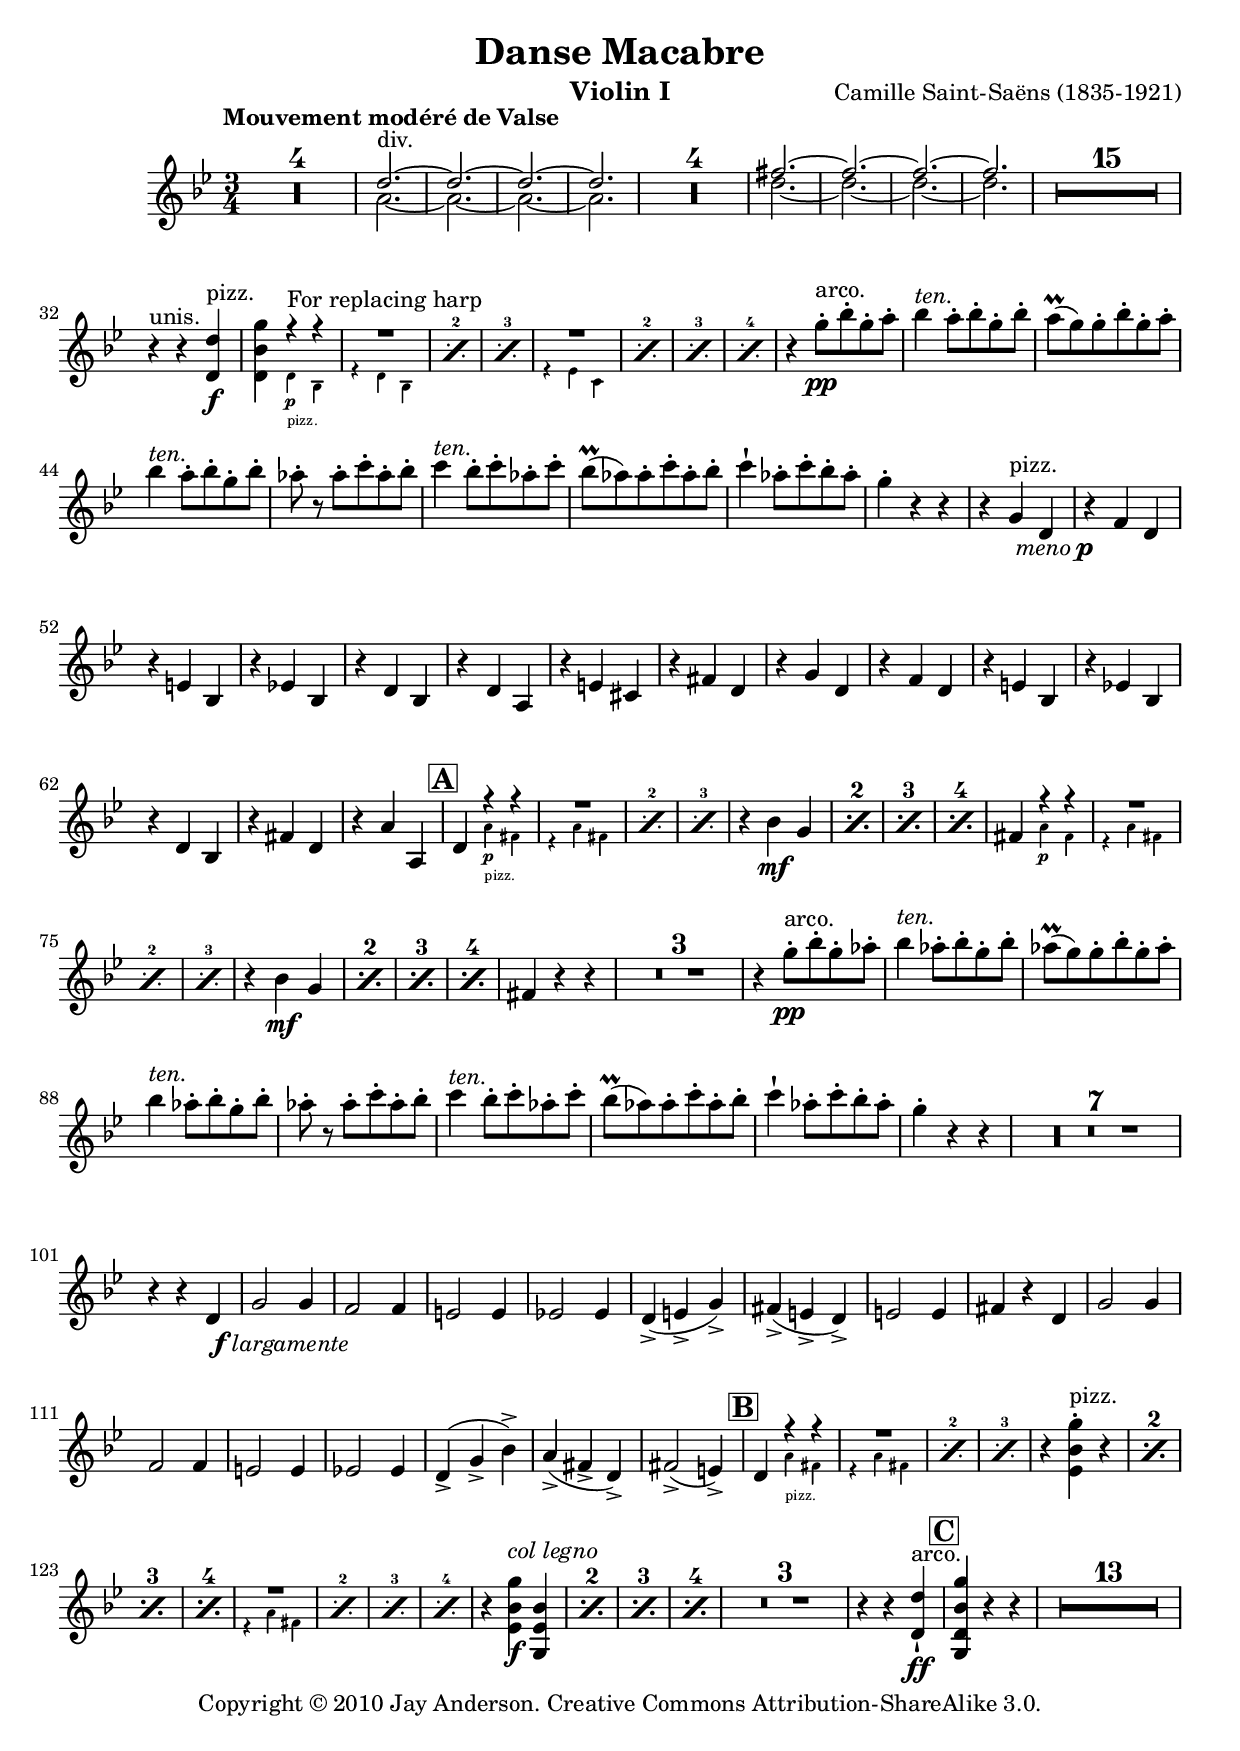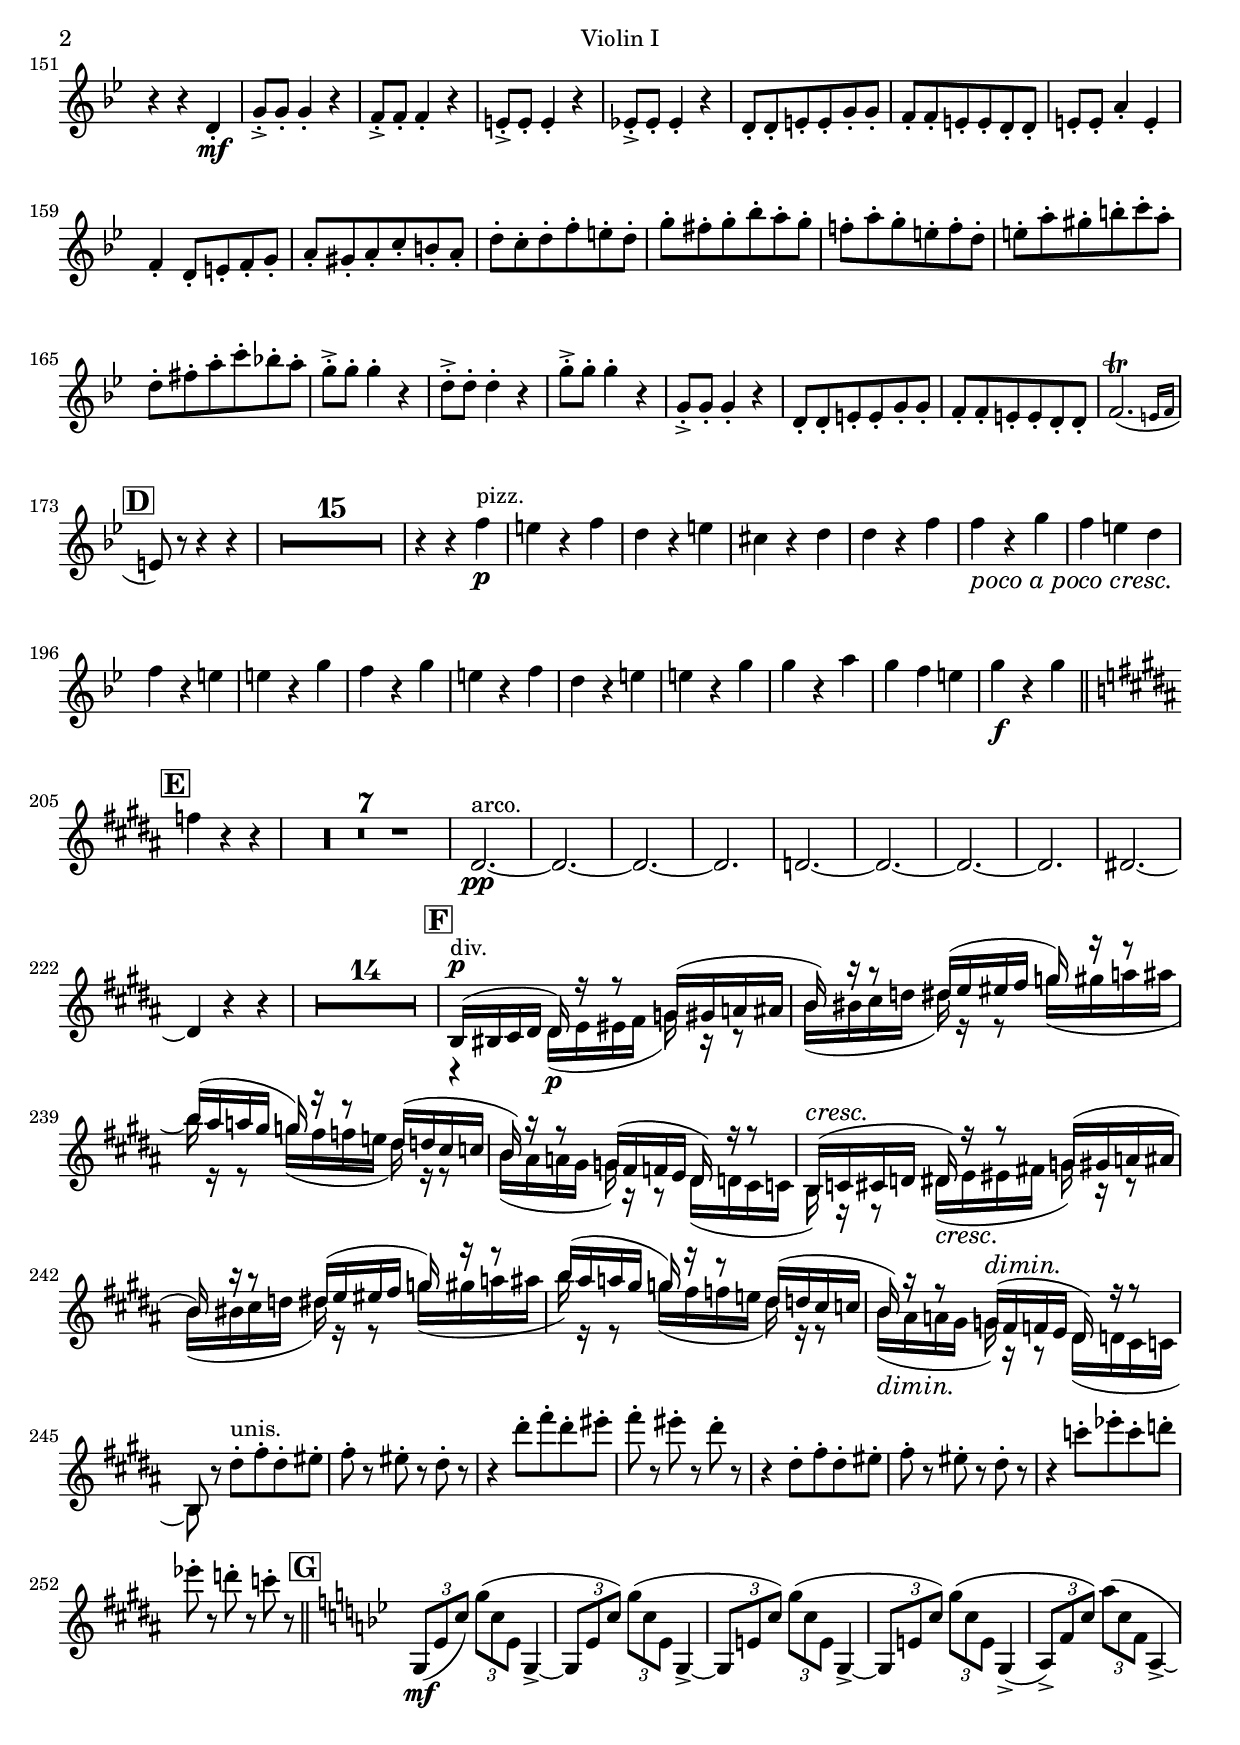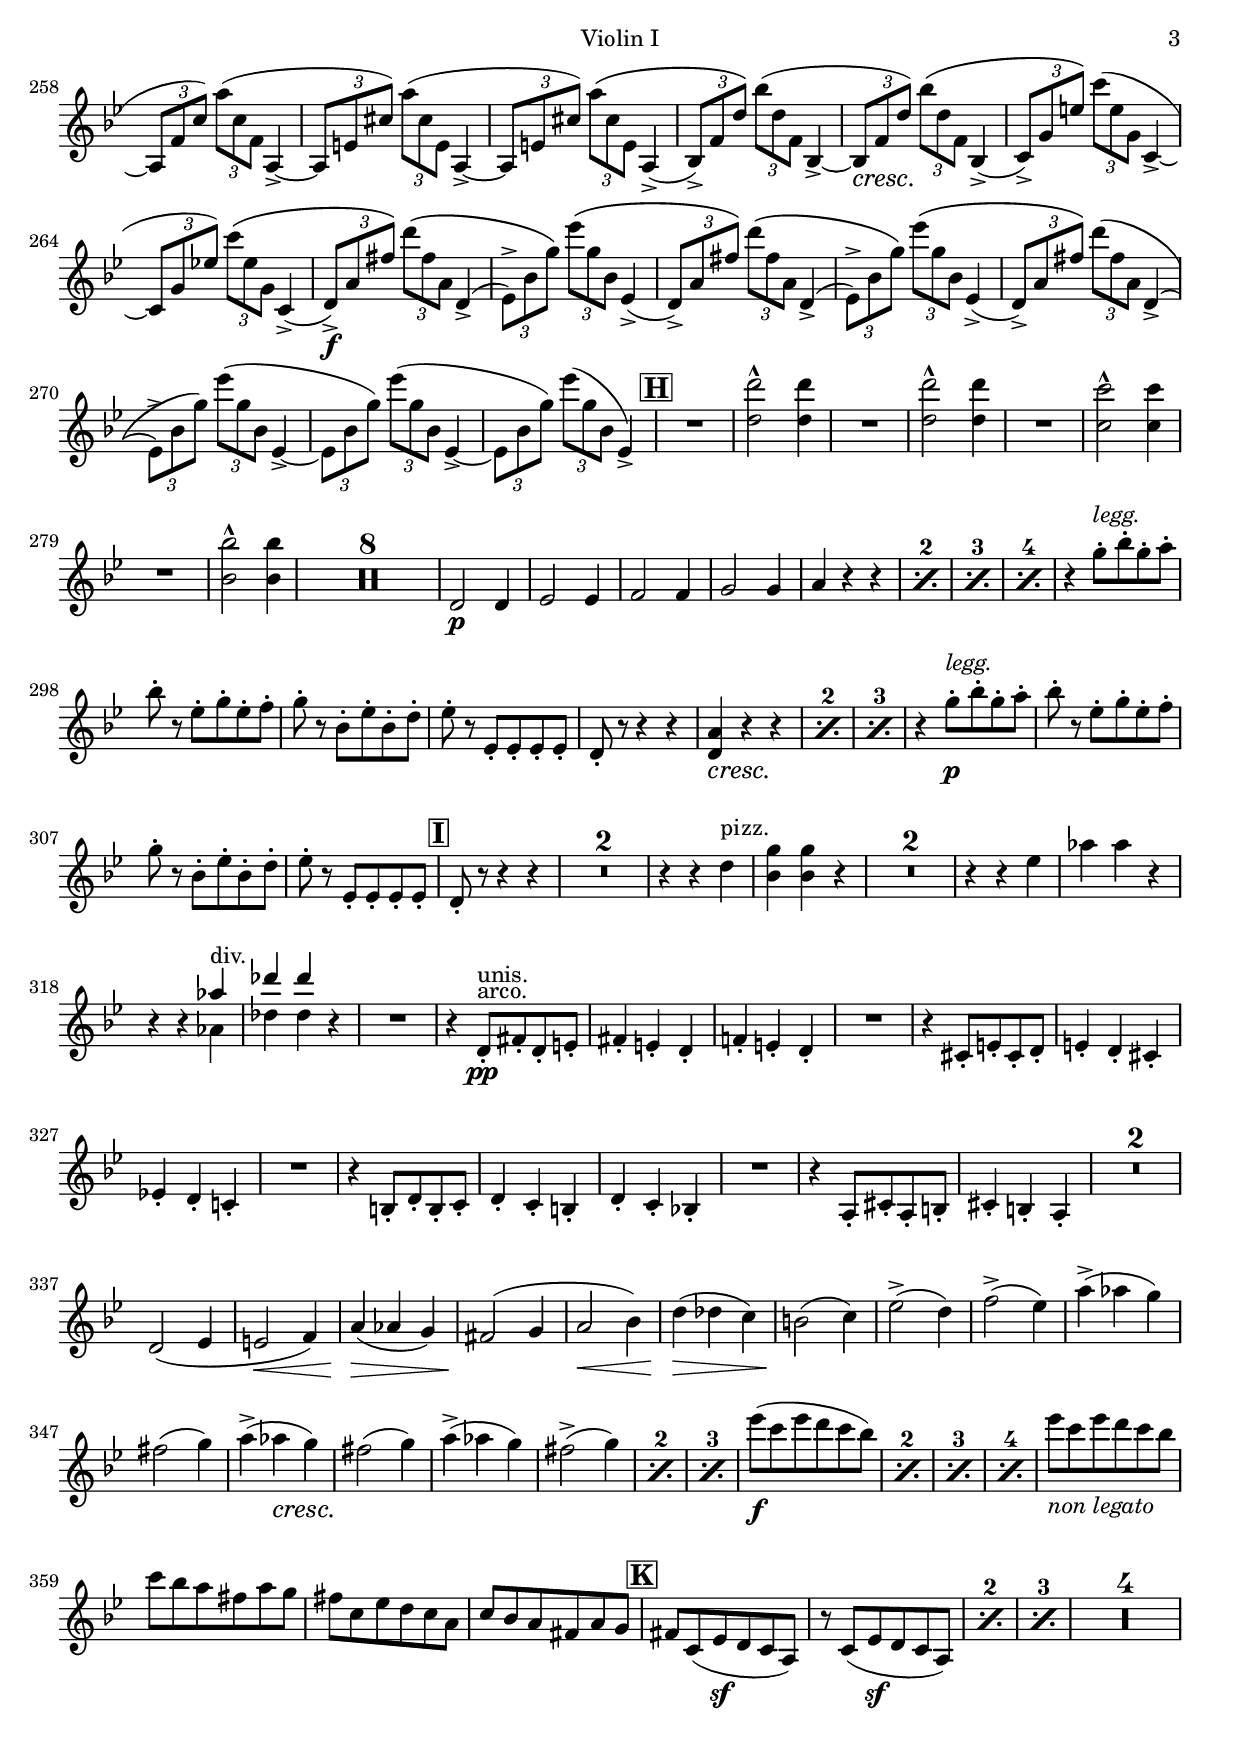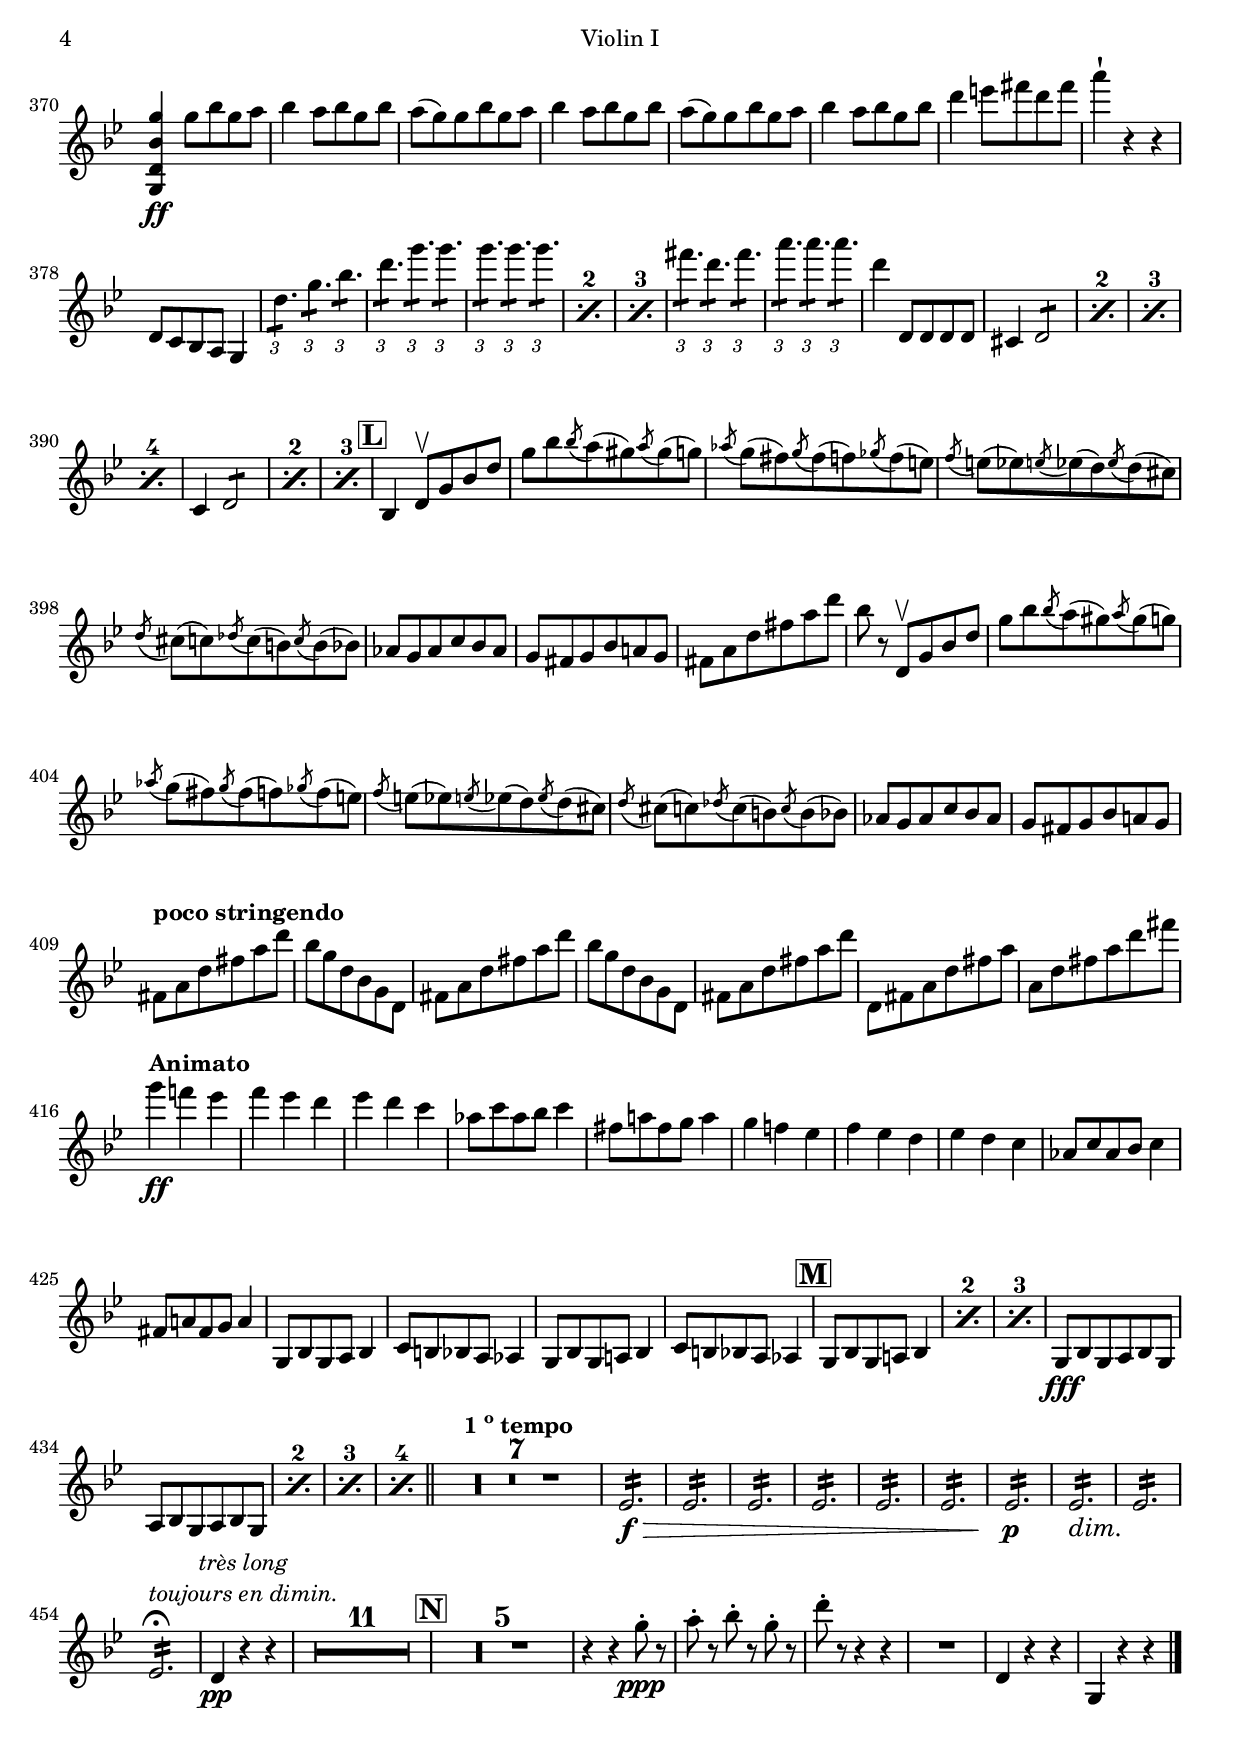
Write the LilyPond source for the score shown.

\version "2.13.19"

\version "2.13.21"

ffAnimatoMarkup = \markup {\dynamic ff \normal-text \italic { animato } }
ffAnimato = #(make-dynamic-script ffAnimatoMarkup)
fLargamenteMarkup = \markup {\whiteout { \dynamic f \normal-text \italic { largamente } } }
fLargamente = #(make-dynamic-script fLargamenteMarkup)
fMarcatissimoMarkup = \markup {\dynamic f \normal-text \italic { marcatissimo } }
fMarcatissimo = #(make-dynamic-script fMarcatissimoMarkup)
fAppassionatoMarkup = \markup {\whiteout { \dynamic f \normal-text \italic { "appassionato " } } }
fAppassionato = #(make-dynamic-script fAppassionatoMarkup)
fDeclameMarkup = \markup {\whiteout { \dynamic f \normal-text \italic { déclamé } } }
fDeclame = #(make-dynamic-script fDeclameMarkup)
menoPMarkup = \markup {\normal-text \italic meno \dynamic p}
menoP = #(make-dynamic-script menoPMarkup)
ten = \markup {\italic ten.}
espress = \markup {\whiteout \italic espress.}
colLegno = \markup {\whiteout \italic {col legno}}
div = \markup {\whiteout div.}
unis = \markup {\whiteout unis.}
pizz = \markup {\whiteout pizz.}
arco = \markup {\whiteout arco.}
arcoCaution = \markup {\smaller {(arco.)}}
legg = \markup {\italic legg.}
nonLegato = \markup {\italic {non legato}}
pocoStringendo = \markup {\italic {poco stringendo}}
tresLongToujoursEnDimin = \markup {\whiteout {\italic \center-column{\line {très long} \line {toujours en dimin.}}}}
forReplacingHarp = \markup{\whiteout {For replacing harp}}

justPocoAPocoCresc = #(make-music 'CrescendoEvent 'span-direction START 'span-type 'text 'span-text "poco a poco cresc." 'tweaks '((dash-period . -1.0)))
justCresc = #(make-music 'CrescendoEvent 'span-direction START 'span-type 'text 'span-text "cresc." 'tweaks '((dash-period . -1.0)))
justDimin = #(make-music 'DecrescendoEvent 'span-direction START 'span-type 'text 'span-text "dimin." 'tweaks '((dash-period . -1.0)))
dimMarkup = \markup {\whiteout \italic dim.}
justDim = #(make-music 'DecrescendoEvent 'span-direction START 'span-type 'text 'span-text dimMarkup 'tweaks '((dash-period . -1.0)))

slashedGrace = #(define-music-function (parser location music) (ly:music?)
#{
  \override Stem #'stroke-style = #"grace"
  \grace $music
  \revert Stem #'stroke-style
#})

stop =
#(define-music-function (parser location music) (ly:music?)
  (set! (ly:music-property music 'tweaks)
        (acons 'before-line-breaking
               (lambda (grob)
                 (let ((dots (ly:grob-object grob 'dot)))
                   (ly:grob-set-property! grob 'duration-log 2)
                   (and (ly:grob? dots)
                        (ly:grob-set-property! dots 'dot-count 0))))
               (ly:music-property music 'tweaks)))
  music)

setCue = #(define-music-function (parser location instr) (string?)
#{ \set Voice.instrumentCueName = #$instr #})

namedCueDuring = #(define-music-function (parser location cuename instr mus) (string? string? ly:music?)
#{
  \tag #'cued { \cueDuring #$cuename #UP { \setCue #$instr $mus } }
  \tag #'uncued $mus
#})

boxMark = #(define-music-function (parser location markp) (string?)
#{
  \mark \markup { \box \bold $markp }
#})

outline =
{
  \set Score.tempoHideNote = ##t
  \time 3/4
  \tempo \markup {Mouvement modéré de Valse} 2.=60
  s2.*64 |

  \boxMark "A"
  s2.*52 |

  \boxMark "B"
  s2.*20 |

  \boxMark "C"
  s2.*36 |

  \boxMark "D"
  s2.*32 | \bar "||"

  \boxMark "E"
  s2.*32 |

  \boxMark "F"
  s2.*16 | \bar "||"

  \boxMark "G"
  s2.*20 |

  \boxMark "H"
  s2.*36 |

  \boxMark "I"
  s2.*53 |

  \boxMark "K"
  s2.*32 |

  \boxMark "L"
  %s2.*36 |
  s2.*15 |
  \tempo "poco stringendo"
  s2.*7 |
  \tempo "Animato"
  s2.*14 |

  \boxMark "M"
  s2.*8 | \bar "||"
  \tempo \markup {1 \super o tempo} 2.=60
  s2.*29 |

  \boxMark "N"
  s2.*11 | \bar "|."
}

afterGraceFraction = #(cons 15 16)

\layout
{
  \context
  {
    \Score
    skipBars = ##t
    extraNatural = ##f
    \override PaperColumn #'keep-inside-line = ##t
    \override NonMusicalPaperColumn #'keep-inside-line = ##t
    autoAccidentals = #`(Staff ,(make-accidental-rule 'same-octave 0)
                               ,(make-accidental-rule 'any-octave 0)
                               ,(make-accidental-rule 'same-octave 1))
    markFormatter = #format-mark-numbers
    \override Beam #'breakable = ##t
    countPercentRepeats = ##t
  }

  \context
  {
    \RemoveEmptyStaffContext
  }
}

\midi
{
  \context
  {
    \Voice
    \remove "Dynamic_performer"
  }
}

\paper
{
  ragged-right = ##f
  ragged-last = ##f
  ragged-bottom = ##f
  ragged-last-bottom = ##f
}

\version "2.13.22"

\version "2.13.21"

ffAnimatoMarkup = \markup {\dynamic ff \normal-text \italic { animato } }
ffAnimato = #(make-dynamic-script ffAnimatoMarkup)
fLargamenteMarkup = \markup {\whiteout { \dynamic f \normal-text \italic { largamente } } }
fLargamente = #(make-dynamic-script fLargamenteMarkup)
fMarcatissimoMarkup = \markup {\dynamic f \normal-text \italic { marcatissimo } }
fMarcatissimo = #(make-dynamic-script fMarcatissimoMarkup)
fAppassionatoMarkup = \markup {\whiteout { \dynamic f \normal-text \italic { "appassionato " } } }
fAppassionato = #(make-dynamic-script fAppassionatoMarkup)
fDeclameMarkup = \markup {\whiteout { \dynamic f \normal-text \italic { déclamé } } }
fDeclame = #(make-dynamic-script fDeclameMarkup)
menoPMarkup = \markup {\normal-text \italic meno \dynamic p}
menoP = #(make-dynamic-script menoPMarkup)
ten = \markup {\italic ten.}
espress = \markup {\whiteout \italic espress.}
colLegno = \markup {\whiteout \italic {col legno}}
div = \markup {\whiteout div.}
unis = \markup {\whiteout unis.}
pizz = \markup {\whiteout pizz.}
arco = \markup {\whiteout arco.}
arcoCaution = \markup {\smaller {(arco.)}}
legg = \markup {\italic legg.}
nonLegato = \markup {\italic {non legato}}
pocoStringendo = \markup {\italic {poco stringendo}}
tresLongToujoursEnDimin = \markup {\whiteout {\italic \center-column{\line {très long} \line {toujours en dimin.}}}}
forReplacingHarp = \markup{\whiteout {For replacing harp}}

justPocoAPocoCresc = #(make-music 'CrescendoEvent 'span-direction START 'span-type 'text 'span-text "poco a poco cresc." 'tweaks '((dash-period . -1.0)))
justCresc = #(make-music 'CrescendoEvent 'span-direction START 'span-type 'text 'span-text "cresc." 'tweaks '((dash-period . -1.0)))
justDimin = #(make-music 'DecrescendoEvent 'span-direction START 'span-type 'text 'span-text "dimin." 'tweaks '((dash-period . -1.0)))
dimMarkup = \markup {\whiteout \italic dim.}
justDim = #(make-music 'DecrescendoEvent 'span-direction START 'span-type 'text 'span-text dimMarkup 'tweaks '((dash-period . -1.0)))

slashedGrace = #(define-music-function (parser location music) (ly:music?)
#{
  \override Stem #'stroke-style = #"grace"
  \grace $music
  \revert Stem #'stroke-style
#})

stop =
#(define-music-function (parser location music) (ly:music?)
  (set! (ly:music-property music 'tweaks)
        (acons 'before-line-breaking
               (lambda (grob)
                 (let ((dots (ly:grob-object grob 'dot)))
                   (ly:grob-set-property! grob 'duration-log 2)
                   (and (ly:grob? dots)
                        (ly:grob-set-property! dots 'dot-count 0))))
               (ly:music-property music 'tweaks)))
  music)

setCue = #(define-music-function (parser location instr) (string?)
#{ \set Voice.instrumentCueName = #$instr #})

namedCueDuring = #(define-music-function (parser location cuename instr mus) (string? string? ly:music?)
#{
  \tag #'cued { \cueDuring #$cuename #UP { \setCue #$instr $mus } }
  \tag #'uncued $mus
#})

boxMark = #(define-music-function (parser location markp) (string?)
#{
  \mark \markup { \box \bold $markp }
#})

outline =
{
  \set Score.tempoHideNote = ##t
  \time 3/4
  \tempo \markup {Mouvement modéré de Valse} 2.=60
  s2.*64 |

  \boxMark "A"
  s2.*52 |

  \boxMark "B"
  s2.*20 |

  \boxMark "C"
  s2.*36 |

  \boxMark "D"
  s2.*32 | \bar "||"

  \boxMark "E"
  s2.*32 |

  \boxMark "F"
  s2.*16 | \bar "||"

  \boxMark "G"
  s2.*20 |

  \boxMark "H"
  s2.*36 |

  \boxMark "I"
  s2.*53 |

  \boxMark "K"
  s2.*32 |

  \boxMark "L"
  %s2.*36 |
  s2.*15 |
  \tempo "poco stringendo"
  s2.*7 |
  \tempo "Animato"
  s2.*14 |

  \boxMark "M"
  s2.*8 | \bar "||"
  \tempo \markup {1 \super o tempo} 2.=60
  s2.*29 |

  \boxMark "N"
  s2.*11 | \bar "|."
}

afterGraceFraction = #(cons 15 16)

\layout
{
  \context
  {
    \Score
    skipBars = ##t
    extraNatural = ##f
    \override PaperColumn #'keep-inside-line = ##t
    \override NonMusicalPaperColumn #'keep-inside-line = ##t
    autoAccidentals = #`(Staff ,(make-accidental-rule 'same-octave 0)
                               ,(make-accidental-rule 'any-octave 0)
                               ,(make-accidental-rule 'same-octave 1))
    markFormatter = #format-mark-numbers
    \override Beam #'breakable = ##t
    countPercentRepeats = ##t
  }

  \context
  {
    \RemoveEmptyStaffContext
  }
}

\midi
{
  \context
  {
    \Voice
    \remove "Dynamic_performer"
  }
}

\paper
{
  ragged-right = ##f
  ragged-last = ##f
  ragged-bottom = ##f
  ragged-last-bottom = ##f
}


% NOTE: The #'violinHarp tag is used to remove the cue voice. If this is not
% done then where this part is quoted rests are printed instead. This is an
% unfiled lilypond bug.

violinOne = \relative c''
{
  \key g \minor
  R2.*4 |
  s1*0^\div
  << {d2.~ | d~ | d~ | d |} \\ {a2.~ | a~ | a~ | a |} >> |
  R2.*4 |
  << {fis'2.~ | fis~ | fis~ | fis |} \\ {d2.~ | d~ | d~ | d |} >> |
  R2.*15 |
  r4^\unis r <d d,>^\pizz\f |
  <g bes, d,>
  <<
    {
      \voiceOne
      r^\forReplacingHarp r |
      R2. |
      s2.*2 |
      R2. |
      s2.*3 |
      \oneVoice
    }
    \tag #'violinHarp
    \new CueVoice
    {
      \voiceTwo
      d,4\p_\pizz bes |
      \repeat percent 3 {r d bes |}
      \repeat percent 4 {r ees c |}
    }
  >>
  r4 g''8-.^\arco\pp bes-. g-. a-. |
  bes4^\ten a8-. bes-. g-. bes-. |
  a(\prall g) g-. bes-. g-. a-. |
  bes4^\ten a8-. bes-. g-. bes-. |
  aes-. r aes-. c-. aes-. bes-. |
  c4^\ten bes8-. c-. aes-. c-. |
  bes(\prall aes) aes-. c-. aes-. bes-. |
  c4-| aes8-. c-. bes-. aes-. |
  g4-. r r |
  r
    \once \override Staff.DynamicText #'self-alignment-X = #LEFT
    g,^\pizz\menoP d |
  r f d |
  r e bes |
  r ees bes |
  r d bes |
  r d a |
  r e' cis |
  r fis d |
  r g d |
  r f d |
  r e bes |
  r ees bes |
  r d bes |
  r fis' d |
  r a' a, |

  %A
  d
  <<
    {
      \voiceOne
      r r |
      R2. |
      s2.*2 |
      \oneVoice
    }
    \tag #'violinHarp
    \new CueVoice
    {
      \voiceTwo
      a'4\p_\pizz fis |
      \repeat percent 3 {r a fis} |
    }
  >>
  \repeat percent 4 {r4 bes\mf g |}
  fis4
  <<
    {
      \voiceOne
      r r |
      R2. |
      s2.*2 |
      \oneVoice
    }
    \tag #'violinHarp
    \new CueVoice
    {
      \voiceTwo
      a4\p fis |
      \repeat percent 3 {r4 a fis} |
    }
  >> |
  \repeat percent 4 {r4 bes\mf g |}
  fis4 r r |
  R2.*3 |
  r4 g'8-.^\arco\pp bes-. g-. aes-. |
  bes4^\ten aes8-. bes-. g-. bes-. |
  aes(\prall g) g-. bes-. g-. aes-. |
  bes4^\ten aes8-. bes-. g-. bes-. |
  aes-. r aes-. c-. aes-. bes-. |
  c4^\ten bes8-. c-. aes-. c-. |
  bes(\prall aes) aes-. c-. aes-. bes-. |
  c4-| aes8-. c-. bes-. aes-. |
  g4-. r r |
  R2.*7 |
  r4 r
    \once \override Staff.DynamicText #'self-alignment-X = #LEFT
    d,4\fLargamente | \noBreak
  g2 g4 |
  f2 f4 |
  e2 e4 |
  ees2 ees4 |
  d4->( e-> g->) |
  fis->( e-> d->) |
  e2 e4 |
  fis4 r d |
  g2 g4 |
  f2 f4 |
  e2 e4 |
  ees2 ees4 |
  d4->( g-> bes->) |
  a->( fis-> d->) |
  fis2->( e4->) |

  %B
  d4
  <<
    {
      \voiceOne
      r r |
      R2. |
      s2.*2 |
      \oneVoice
    }
    \tag #'violinHarp
    \new CueVoice
    {
      \voiceTwo
      a'4_\pizz fis |
      \repeat percent 3 {r4 a fis} |
    }
  >>
  \repeat percent 4 {r4 <g' bes, ees,>-.^\pizz r |}
  <<
    {
      \voiceOne
      R2. |
      s2.*3 |
      \oneVoice
    }
    \tag #'violinHarp
    \new CueVoice
    {
      \voiceTwo
      \repeat percent 4 {r4 a, fis} |
    }
  >>
  \repeat percent 4 {r4 <g' bes, ees,>\f^\colLegno <bes, ees, g,> |}
  R2.*3 |
  r4 r <d d,>4-|^\arco\ff |

  %C
  <g bes, d, g,>4 r r |
  R2.*13 |
  r4 r d,-.\mf |
  g8-.-> g-. g4-. r |
  f8-.-> f-. f4-. r |
  e8-.-> e-. e4-. r |
  ees8-.-> ees-. ees4-. r |
  d8-. d-. e-. e-. g-. g-. |
  f-. f-. e-. e-. d-. d-. |
  e-. e-. a4-. e-. |
  f4-. d8-. e-. f-. g-. |
  a-. gis-. a-. c-. b-. a-. |
  d-. c-. d-. f-. e-. d-. |
  g-. fis-. g-. bes-. a-. g-. |
  f-. a-. g-. e-. f-. d-. |
  e-. a-. gis-. b-. c-. a-. |
  d,-. fis-. a-. c-. bes-. a-. |
  g8-.-> g-. g4-. r |
  d8-.-> d-. d4-. r |
  g8-.-> g-. g4-. r |
  g,8-.-> g-. g4-. r |
  d8-. d-. e-. e-. g-. g-. |
  f-. f-. e-. e-. d-. d-. |
  \afterGrace f2.(\trill {e16[ f]} |

  %D
  e8) r r4 r |
  R2.*15 |
  r4 r f'^\pizz\p |
  e r f |
  d r e |
  cis r d |
  d r f |
  f\justPocoAPocoCresc r g | \noBreak
  f e d |
  f r e |
  e r g |
  f r g |
  e r f |
  d r e |
  e r g |
  g r a |
  g f e |
  g\f r g |

  %E
  \key b \major
  f4 r r |
  R2.*7 |
  dis,2.~\pp^\arco |
  dis~ | dis~ | dis |
  d~ | d~ | d~ | d |
  dis~ |
  dis4 r r |
  R2.*14 |

  %F
  s1*0^\div
  <<
    {
      \dynamicUp
      b16(\p bis cis dis dis) r r8 g16( gis a ais |
      b) r r8 dis16( e eis fis g) r r8 |
      b16( ais a gis g) r r8 dis16( d cis c |
      b) r r8 g16( fis f e dis) r r8 |
      b16(\justCresc c cis d dis) r r8 g16( gis a ais |
      b) r r8 dis16( e eis fis g) r r8 |
      b16( ais a gis g) r r8 dis16( d cis c |
      b)\! r r8 g16(\justDimin fis f e dis) r r8 |
      b8\!
    }
    \\
    {
      r4 dis16(\p e eis fis g) r r8 |
      b16( bis cis d dis) r r8 g16( gis a ais |
      b) r r8 g16( fis f e dis) r r8 |
      b16( ais a gis g) r r8 dis16( d cis c |
      b) r r8 dis16(\justCresc e eis fis g) r r8 |
      b16( bis cis d dis) r r8 g16( gis a ais |
      b) r r8 g16( fis f e dis)\! r r8 |
      b16(\justDimin ais a gis g) r r8 dis16( d cis c |
      b8)\!
    }
  >> r8 dis'8-.^\unis fis-. dis-. eis-. |
  fis-. r eis-. r dis-. r |
  r4 dis'8-. fis-. dis-. eis-. |
  fis-. r eis-. r dis-. r |
  r4 dis,8-. fis-. dis-. eis-. |
  fis-. r eis-. r dis-. r |
  r4 c'8-. ees-. c-. d-. |
  ees-. r d-. r c-. r |

  %G
  \key g \minor
  \times 2/3 {g,,8(\mf ees' c')} \times 2/3 {g'( c, ees,} g,4~-> |
  \times 2/3 {g8 ees' c')} \times 2/3 {g'( c, ees,} g,4~-> |
  \times 2/3 {g8 e' c')} \times 2/3 {g'( c, e,} g,4~-> |
  \times 2/3 {g8 e' c')} \times 2/3 {g'\( c, e,} g,4(-> |
  \times 2/3 {a8)-> f' c'\)} \times 2/3 {a'( c, f,} a,4~-> |
  \times 2/3 {a8 f' c')} \times 2/3 {a'( c, f,} a,4~-> |
  \times 2/3 {a8 e' cis')} \times 2/3 {a'( cis, e,} a,4~-> |
  \times 2/3 {a8 e' cis')} \times 2/3 {a'\( cis, e,} a,4(-> |
  \times 2/3 {bes8)-> f' d'\)} \times 2/3 {bes'( d, f,} bes,4~-> |
  \times 2/3 {bes8\justCresc f' d')} \times 2/3 {bes'\( d, f,} bes,4(-> |
  \times 2/3 {c8)-> g' e'\)} \times 2/3 {c'( e, g,} c,4~-> |
  \times 2/3 {c8 g' ees')} \times 2/3 {c'\( ees, g,} c,4(-> |
  \times 2/3 {d8)->\f a' fis'\)} \times 2/3 {d'\( fis, a,} d,4(-> |
  \times 2/3 {ees8)-> bes' g'\)} \times 2/3 {ees'\( g, bes,} ees,4(-> |
  \times 2/3 {d8)-> a' fis'\)} \times 2/3 {d'\( fis, a,} d,4(-> |
  \times 2/3 {ees8)-> bes' g'\)} \times 2/3 {ees'\( g, bes,} ees,4(-> |
  \times 2/3 {d8)-> a' fis'\)} \times 2/3 {d'\( fis, a,} d,4(-> |
  \times 2/3 {ees8)-> bes' g'\)} \times 2/3 {ees'( g, bes,} ees,4~-> |
  \times 2/3 {ees8 bes' g')} \times 2/3 {ees'( g, bes,} ees,4~-> |
  \times 2/3 {ees8 bes' g')} \times 2/3 {ees'( g, bes,} ees,4->) |

  %H
  R2. |
  <d' d'>2-^ <d d'>4 |
  R2. |
  <d d'>2-^ <d d'>4 |
  R2. |
  <c c'>2-^ <c c'>4 |
  R2. |
  <bes bes'>2-^ <bes bes'>4 |
  R2.*8 |
  d,2\p d4 |
  ees2 ees4 |
  f2 f4 |
  g2 g4 |
  \repeat percent 4 {a4 r r |}
  r4 g'8-.^\legg bes-. g-. a-. |
  bes-. r ees,-. g-. ees-. f-. |
  g-. r bes,-. ees-. bes-. d-. |
  ees-. r ees,-. ees-. ees-. ees-. |
  d-. r r4 r |
  s1*0\justCresc
  \repeat percent 3 {<d a'>4 r r |}
  r4 g'8-.^\legg\p bes-. g-. a-. |
  bes-. r ees,-. g-. ees-. f-. |
  g-. r bes,-. ees-. bes-. d-. |
  ees-. r ees,-. ees-. ees-. ees-. |

  %I
  d-. r r4 r |
  R2.*2 |
  r4 r d'^\pizz |
  <bes g'> <bes g'> r |
  R2.*2 |
  r4 r ees |
  aes aes r |
  r r s1*0^\div
  << {aes4 | des des} \\ {aes,4 | des des} >> r4 |
  R2. |
  r4 d,8-.^\arco\pp^\unis fis-. d-. e-. |
  fis4-. e-. d-. |
  f-. e-. d-. |
  R2. |
  r4 cis8-. e-. cis-. d-. |
  e4-. d-. cis-. |
  ees-. d-. c-. |
  R2. |
  r4 b8-. d-. b-. c-. |
  d4-. c-. b-. |
  d-. c-. bes-. |
  R2. |
  r4 a8-. cis-. a-. b-. |
  cis4-. b-. a-. |
  R2.*2 |
  d2( ees4 |
  e2\< f4) |
  a(\> aes g) s1*0\! |
  fis2( g4 |
  a2\< bes4) |
  d4(\> des c) s1*0\! |
  b2( c4) |
  ees2->( d4) |
  f2->( ees4) |
  a4->( aes g) |
  fis2( g4) |
  a4->( aes\justCresc g) |
  fis2( g4) |
  a4->( aes g) |
  \repeat percent 3 {fis2->( g4) |}
  s1*0\f
  \repeat percent 4 {ees'8( c ees d c bes) |}
  ees8_\nonLegato c ees d c bes |
  c bes a fis a g |
  fis c ees d c a |
  c bes a fis a g |

  %K
  fis c( ees\sf d c a) |
  \repeat percent 3 {r c( ees\sf d c a) |}
  R2.*4 |
  <g'' bes, d, g,>4\ff g8 bes g a |
  \repeat unfold 2
  {
    bes4 a8 bes g bes |
    a( g) g bes g a |
  }
  bes4 a8 bes g bes |
  d4 e8 fis d fis |
  a4-| r r |
  d,,,8 c bes a g4 |
  \times 2/3 {\repeat tremolo 3 d''8} \times 2/3 {\repeat tremolo 3 g8} \times 2/3 {\repeat tremolo 3 bes8} |
  \times 2/3 {\repeat tremolo 3 d8} \times 2/3 {\repeat tremolo 3 g8} \times 2/3 {\repeat tremolo 3 g8} |
  \repeat percent 3 {\repeat unfold 3 {\times 2/3 {\repeat tremolo 3 g8}} |}
  \times 2/3 {\repeat tremolo 3 fis8} \times 2/3 {\repeat tremolo 3 d8} \times 2/3 {\repeat tremolo 3 fis8} |
  \repeat unfold 3 {\times 2/3 {\repeat tremolo 3 a8}} |
  d,4 d,,8 d d d |
  \repeat percent 4 {cis4 \repeat tremolo 4 d8 |}
  \repeat percent 3 {c4 \repeat tremolo 4 d8 |}

  %L
  bes4 d8\upbow g bes d |
  g bes \acciaccatura bes a( gis) \acciaccatura a gis( g) |
  \acciaccatura aes g( fis) \acciaccatura g fis( f) \acciaccatura ges f( e) |
  \acciaccatura f e( ees) \acciaccatura e ees( d) \acciaccatura ees d( cis) |
  \acciaccatura d cis( c) \acciaccatura des c( b) \acciaccatura c b( bes) |
  aes g aes c bes aes |
  g fis g bes a g |
  fis a d fis a d |
  bes r d,,\upbow g bes d |
  g bes \acciaccatura bes a( gis) \acciaccatura a gis( g) |
  \acciaccatura aes g( fis) \acciaccatura g fis( f) \acciaccatura ges f( e) |
  \acciaccatura f e( ees) \acciaccatura e ees( d) \acciaccatura ees d( cis) |
  \acciaccatura d cis( c) \acciaccatura des c( b) \acciaccatura c b( bes) |
  aes g aes c bes aes |
  g fis g bes a g |

  %poco stringendo
  fis a d fis a d |
  bes g d bes g d |
  fis a d fis a d |
  bes g d bes g d |
  fis a d fis a d |
  d,, fis a d fis a |
  a, d fis a d fis |

  %animato
  g4\ff f ees |
  f ees d |
  ees d c |
  aes8 c aes bes c4 |
  fis,8 a fis g a4 |
  g4 f ees |
  f ees d |
  ees d c |
  aes8 c aes bes c4 |
  fis,8 a fis g a4 |
  \repeat unfold 2
  {
    g,8 bes g a bes4 |
    c8 b bes a aes4 |
  }

  %M
  \repeat percent 3 {g8 bes g a bes4 |}
  s1*0\fff
  g8 bes g a bes g |
  \repeat percent 4 {a8 bes g a bes g |}

  %tempo primo
  R2.*7 |
  <<
    {s2.\f\> | s2.*5 | s2.\p | s2.\justDim | s2. }
    {\repeat unfold 9 {\repeat tremolo 12 ees'16 |}}
  >>
  % Make sure the fermata is closer to the note than the markup.
  \once \override Script #'outside-staff-priority = #100
  \repeat tremolo 12 ees16\fermata^\tresLongToujoursEnDimin
  d4\pp r r |
  R2.*11 |

  %N
  R2.*5 |
  r4 r g'8-.\ppp r |
  a-. r bes-. r g-. r |
  d'-. r r4 r |
  R2. |
  d,,4 r r |
  g, r r |
}


instrument = "Violin I"

\paper
{
  #(define page-breaking ly:page-turn-breaking)
}

\version "2.13.21"

\header
{
  title = "Danse Macabre"
  composer = "Camille Saint-Saëns (1835-1921)"
  instrument = \instrument

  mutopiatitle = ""
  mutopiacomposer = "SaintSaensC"
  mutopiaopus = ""
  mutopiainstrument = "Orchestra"
  date = ""
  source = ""
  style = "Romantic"
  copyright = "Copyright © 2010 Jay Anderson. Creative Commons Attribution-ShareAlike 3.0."
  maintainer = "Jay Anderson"
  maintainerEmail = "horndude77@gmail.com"
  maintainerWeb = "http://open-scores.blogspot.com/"
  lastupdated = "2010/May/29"
  %footer = "Mutopia-"
  %tagline = \markup { \override #'(box-padding . 1.0) \override #'(baseline-skip . 2.7) \box \left-align \center-column { \small \line { Sheet music from \with-url #"http://www.MutopiaProject.org" \line { \teeny www. \hspace #-1.0 MutopiaProject \hspace #-1.0 \teeny .org \hspace #0.5 } • \hspace #0.5 \italic Free to download, with the \italic freedom to distribute, modify and perform. } \line { \small \line { Typeset using \with-url #"http://www.LilyPond.org" \line { \teeny www. \hspace #-1.0 LilyPond \hspace #-1.0 \teeny .org } by \maintainer \hspace #-1.0 . \hspace #0.5 Copyright © 2010. \hspace #0.5 Reference: \footer } } \line { \teeny \line { Licensed under the Creative Commons Attribution-ShareAlike 3.0 (Unported) License, for details see: \hspace #-0.5 \with-url #"http://creativecommons.org/licenses/by-sa/3.0" http://creativecommons.org/licenses/by-sa/3.0 } } } }
}

\score
{
  \new Staff
  \with { \consists "Page_turn_engraver" }
  {
    << \violinOne \outline >>
  }
}
